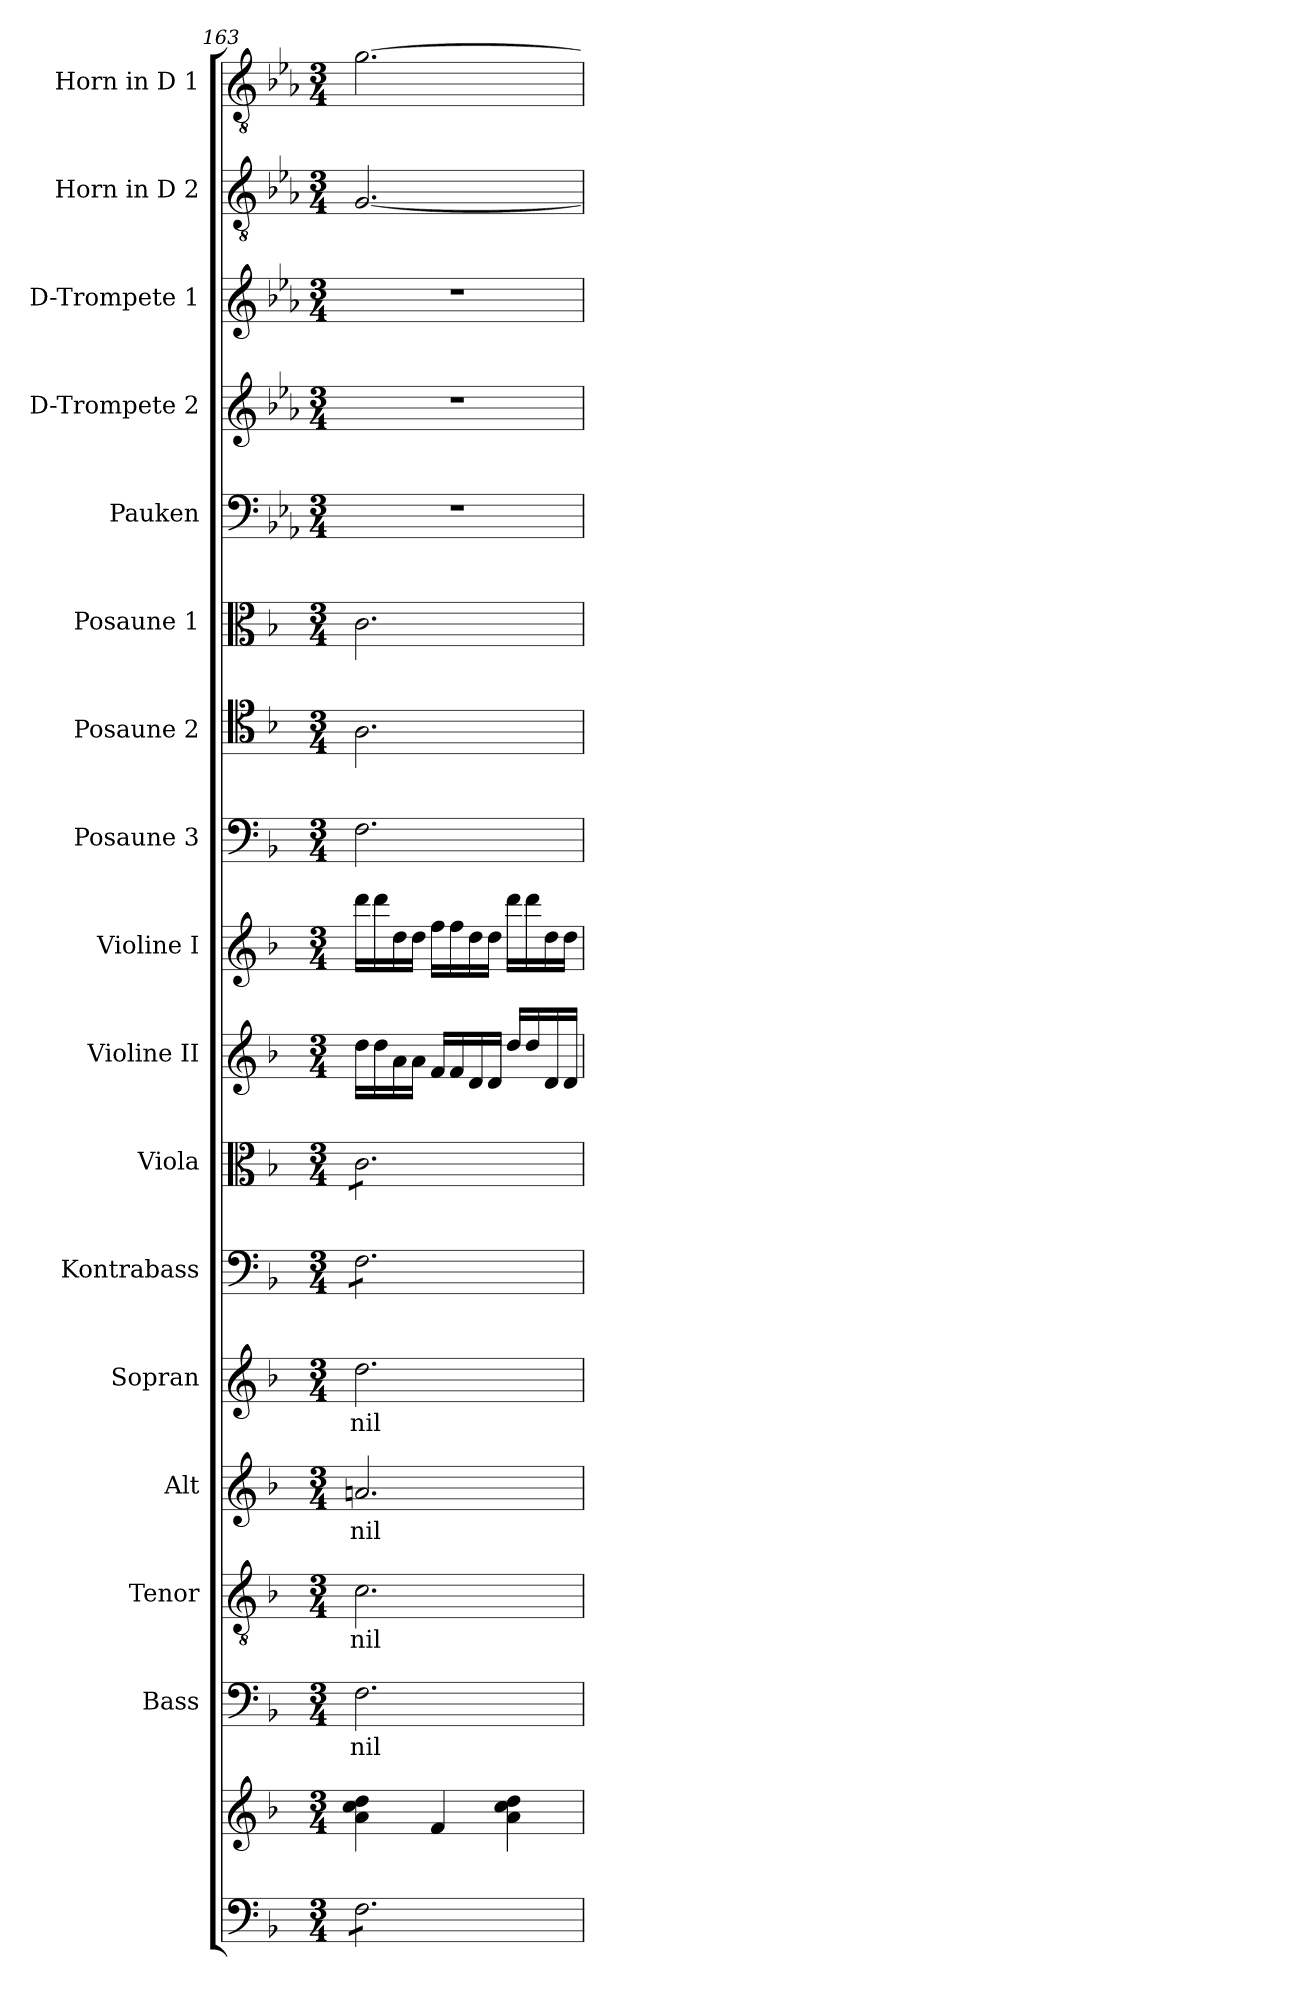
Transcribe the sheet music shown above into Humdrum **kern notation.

**kern	**kern	**kern	**text	**kern	**text	**kern	**text	**kern	**text	**kern	**kern	**kern	**kern	**kern	**kern	**kern	**kern	**kern	**kern	**kern	**kern
*part17	*part17	*part16	*part16	*part15	*part15	*part14	*part14	*part13	*part13	*part12	*part11	*part10	*part9	*part8	*part7	*part6	*part5	*part4	*part3	*part2	*part1
*staff18	*staff17	*staff16	*staff16	*staff15	*staff15	*staff14	*staff14	*staff13	*staff13	*staff12	*staff11	*staff10	*staff9	*staff8	*staff7	*staff6	*staff5	*staff4	*staff3	*staff2	*staff1
*	*	*I"Bass	*	*I"Tenor	*	*I"Alt	*	*I"Sopran	*	*I"Kontrabass	*I"Viola	*I"Violine II	*I"Violine I	*I"Posaune 3	*I"Posaune 2	*I"Posaune 1	*I"Pauken	*I"D-Trompete 2	*I"D-Trompete 1	*I"Horn in D 2	*I"Horn in D 1
*	*	*I'B.	*	*I'T.	*	*I'A.	*	*I'S.	*	*I'Kb.	*I'Vla.	*I'Vl. II	*I'Vl. I	*I'Pos. 3	*I'Pos. 2	*I'Pos. 1	*I'Pk.	*I'D Trp. 2	*I'D Trp. 1	*I'Hrn. 2	*I'Hrn. 1
*clefF4	*clefG2	*clefF4	*	*clefGv2	*	*clefG2	*	*clefG2	*	*clefF4	*clefC3	*clefG2	*clefG2	*clefF4	*clefC4	*clefC3	*clefF4	*clefG2	*clefG2	*clefGv2	*clefGv2
*	*	*	*	*	*	*	*	*	*	*ITrd7c12	*	*	*	*	*	*	*ITrd-1c-2	*ITrd-1c-2	*ITrd-1c-2	*ITrd-1c-2	*ITrd-1c-2
*k[b-]	*k[b-]	*k[b-]	*	*k[b-]	*	*k[b-]	*	*k[b-]	*	*k[b-]	*k[b-]	*k[b-]	*k[b-]	*k[b-]	*k[b-]	*k[b-]	*k[b-]	*k[b-]	*k[b-]	*k[b-]	*k[b-]
*F:	*F:	*F:	*	*F:	*	*F:	*	*F:	*	*F:	*F:	*F:	*F:	*F:	*F:	*F:	*F:	*F:	*F:	*F:	*F:
*M3/4	*M3/4	*M3/4	*	*M3/4	*	*M3/4	*	*M3/4	*	*M3/4	*M3/4	*M3/4	*M3/4	*M3/4	*M3/4	*M3/4	*M3/4	*M3/4	*M3/4	*M3/4	*M3/4
=163	=163	=163	=163	=163	=163	=163	=163	=163	=163	=163	=163	=163	=163	=163	=163	=163	=163	=163	=163	=163	=163
!	!	!	!LO:LY:b	!	!LO:LY:b	!	!LO:LY:b	!	!LO:LY:b	!	!	!	!	!	!	!	!	!	!	!	!
*tremolo	*	*	*	*	*	*	*	*	*	*	*	*	*	*	*	*	*	*	*	*	*
*	*	*	*	*	*	*	*	*	*	*tremolo	*	*	*	*	*	*	*	*	*	*	*
*	*	*	*	*	*	*	*	*	*	*	*tremolo	*	*	*	*	*	*	*	*	*	*
8F\L	4a\ 4cc\ 4dd\	2.F\	nil	2.c\	nil	2.an/	nil	2.dd\	nil	8FF\L	8c\L	16dd\LL	16ddd\LL	2.F\	2.A\	2.c\	2.r	2.r	2.r	[2.A/	[2.a\
.	.	.	.	.	.	.	.	.	.	.	.	16dd\	16ddd\	.	.	.	.	.	.	.	.
8F\	.	.	.	.	.	.	.	.	.	8FF\	8c\	16a\	16dd\	.	.	.	.	.	.	.	.
.	.	.	.	.	.	.	.	.	.	.	.	16a\JJ	16dd\JJ	.	.	.	.	.	.	.	.
8F\	4f/	.	.	.	.	.	.	.	.	8FF\	8c\	16f/LL	16ff\LL	.	.	.	.	.	.	.	.
.	.	.	.	.	.	.	.	.	.	.	.	16f/	16ff\	.	.	.	.	.	.	.	.
8F\	.	.	.	.	.	.	.	.	.	8FF\	8c\	16d/	16dd\	.	.	.	.	.	.	.	.
.	.	.	.	.	.	.	.	.	.	.	.	16d/JJ	16dd\JJ	.	.	.	.	.	.	.	.
8F\	4a\ 4cc\ 4dd\	.	.	.	.	.	.	.	.	8FF\	8c\	16dd/LL	16ddd\LL	.	.	.	.	.	.	.	.
.	.	.	.	.	.	.	.	.	.	.	.	16dd/	16ddd\	.	.	.	.	.	.	.	.
8F\J	.	.	.	.	.	.	.	.	.	8FF\J	8c\J	16d/	16dd\	.	.	.	.	.	.	.	.
*	*	*	*	*	*	*	*	*	*	*	*Xtremolo	*	*	*	*	*	*	*	*	*	*
*	*	*	*	*	*	*	*	*	*	*Xtremolo	*	*	*	*	*	*	*	*	*	*	*
*Xtremolo	*	*	*	*	*	*	*	*	*	*	*	*	*	*	*	*	*	*	*	*	*
.	.	.	.	.	.	.	.	.	.	.	.	16d/JJ	16dd\JJ	.	.	.	.	.	.	.	.
=	=	=	=	=	=	=	=	=	=	=	=	=	=	=	=	=	=	=	=	=	=
*-	*-	*-	*-	*-	*-	*-	*-	*-	*-	*-	*-	*-	*-	*-	*-	*-	*-	*-	*-	*-	*-
